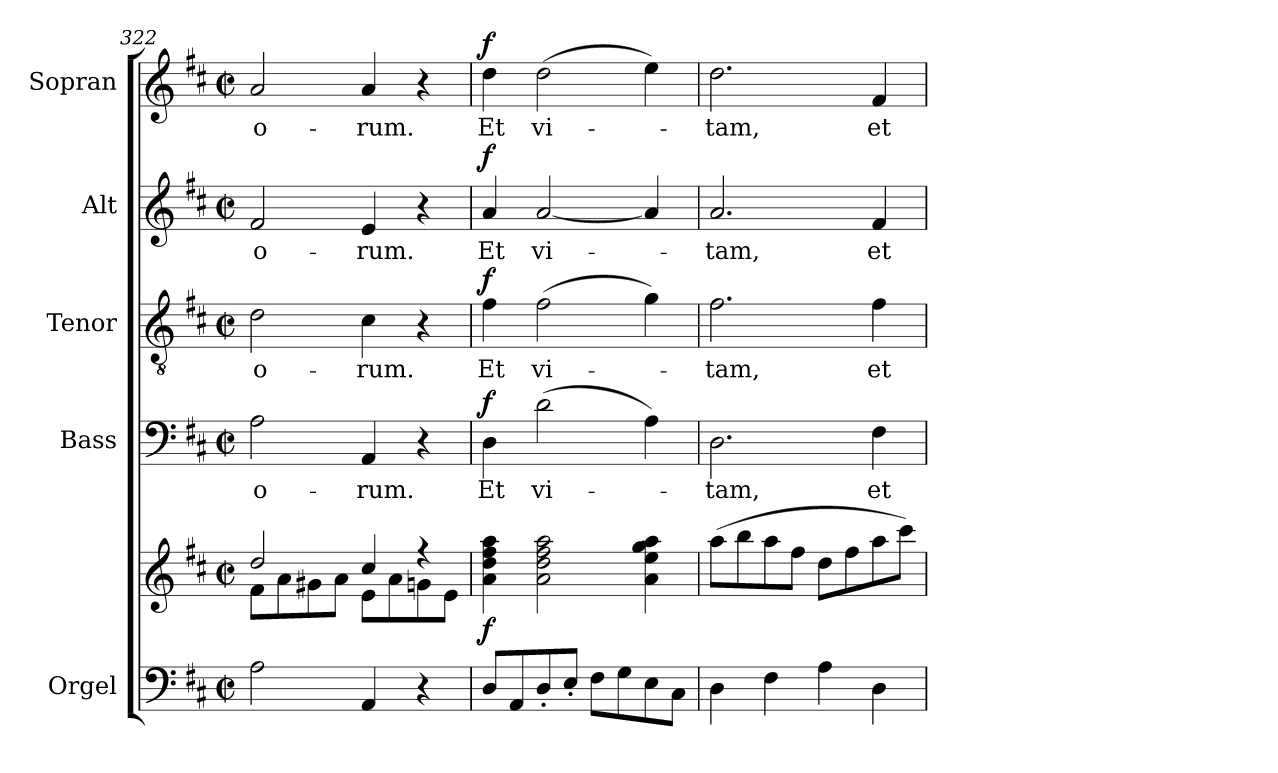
**kern	**kern	**dynam	**kern	**text	**dynam	**kern	**text	**dynam	**kern	**text	**dynam	**kern	**text	**dynam
*part5	*part5	*part5	*part4	*part4	*part4	*part3	*part3	*part3	*part2	*part2	*part2	*part1	*part1	*part1
*staff6	*staff5	*staff5/6	*staff4	*staff4	*staff4	*staff3	*staff3	*staff3	*staff2	*staff2	*staff2	*staff1	*staff1	*staff1
*I"Orgel	*	*	*I"Bass	*	*	*I"Tenor	*	*	*I"Alt	*	*	*I"Sopran	*	*
*I'Org.	*	*	*I'B.	*	*	*I'T.	*	*	*I'A.	*	*	*I'S.	*	*
*clefF4	*clefG2	*	*clefF4	*	*	*clefGv2	*	*	*clefG2	*	*	*clefG2	*	*
*k[f#c#]	*k[f#c#]	*	*k[f#c#]	*	*	*k[f#c#]	*	*	*k[f#c#]	*	*	*k[f#c#]	*	*
*D:	*D:	*	*D:	*	*	*D:	*	*	*D:	*	*	*D:	*	*
*M2/2	*M2/2	*	*M2/2	*	*	*M2/2	*	*	*M2/2	*	*	*M2/2	*	*
*met(c|)	*met(c|)	*	*met(c|)	*	*	*met(c|)	*	*	*met(c|)	*	*	*met(c|)	*	*
=322	=322	=322	=322	=322	=322	=322	=322	=322	=322	=322	=322	=322	=322	=322
*	*^	*	*	*	*	*	*	*	*	*	*	*	*	*
!	!	!	!	!	!LO:LY:b	!	!	!LO:LY:b	!	!	!LO:LY:b	!	!	!LO:LY:b	!
2A\	2dd/	8f#\L	.	2A\	-o-	.	2d\	-o-	.	2f#/	-o-	.	2a/	-o-	.
.	.	8a\	.	.	.	.	.	.	.	.	.	.	.	.	.
.	.	8g#X\	.	.	.	.	.	.	.	.	.	.	.	.	.
.	.	8a\J	.	.	.	.	.	.	.	.	.	.	.	.	.
!	!	!	!	!	!LO:LY:b	!	!	!LO:LY:b	!	!	!LO:LY:b	!	!	!LO:LY:b	!
4AA/	4cc#/	8e\L	.	4AA/	-rum.	.	4c#\	-rum.	.	4e/	-rum.	.	4a/	-rum.	.
.	.	8a\	.	.	.	.	.	.	.	.	.	.	.	.	.
4r	4ree	8gn\	.	4r	.	.	4r	.	.	4r	.	.	4r	.	.
.	.	8e\J	.	.	.	.	.	.	.	.	.	.	.	.	.
=323	=323	=323	=323	=323	=323	=323	=323	=323	=323	=323	=323	=323	=323	=323	=323
!	!	!	!LO:DY:b	!	!LO:LY:b	!LO:DY:a	!	!LO:LY:b	!LO:DY:a	!	!LO:LY:b	!LO:DY:a	!	!LO:LY:b	!LO:DY:a
*	*v	*v	*	*	*	*	*	*	*	*	*	*	*	*	*
8D/L	4a\ 4dd\ 4ff#\ 4aa\	f	4D\	Et	f	4f#\	Et	f	4a/	Et	f	4dd\	Et	f
8AA/	.	.	.	.	.	.	.	.	.	.	.	.	.	.
!	!	!	!	!LO:LY:b	!	!	!LO:LY:b	!	!	!LO:LY:b	!	!	!LO:LY:b	!
8D'</	2a\ 2dd\ 2ff#\ 2aa\	.	(>2d\	vi-	.	(>2f#\	vi-	.	[2a/	vi-	.	(>2dd\	vi-	.
8E'</J	.	.	.	.	.	.	.	.	.	.	.	.	.	.
8F#\L	.	.	.	.	.	.	.	.	.	.	.	.	.	.
8G\	.	.	.	.	.	.	.	.	.	.	.	.	.	.
8E\	4a\ 4ee\ 4gg\ 4aa\	.	4A\)	.	.	4g\)	.	.	4a/]	.	.	4ee\)	.	.
8C#\J	.	.	.	.	.	.	.	.	.	.	.	.	.	.
=324	=324	=324	=324	=324	=324	=324	=324	=324	=324	=324	=324	=324	=324	=324
!	!	!	!	!LO:LY:b	!	!	!LO:LY:b	!	!	!LO:LY:b	!	!	!LO:LY:b	!
4D\	(>8aa\L	.	2.D\	-tam,	.	2.f#\	-tam,	.	2.a/	-tam,	.	2.dd\	-tam,	.
.	8bb\	.	.	.	.	.	.	.	.	.	.	.	.	.
4F#\	8aa\	.	.	.	.	.	.	.	.	.	.	.	.	.
.	8ff#\J	.	.	.	.	.	.	.	.	.	.	.	.	.
4A\	8dd\L	.	.	.	.	.	.	.	.	.	.	.	.	.
.	8ff#\	.	.	.	.	.	.	.	.	.	.	.	.	.
!	!	!	!	!LO:LY:b	!	!	!LO:LY:b	!	!	!LO:LY:b	!	!	!LO:LY:b	!
4D\	8aa\	.	4F#\	et	.	4f#\	et	.	4f#/	et	.	4f#/	et	.
.	8ccc#\J)	.	.	.	.	.	.	.	.	.	.	.	.	.
=	=	=	=	=	=	=	=	=	=	=	=	=	=	=
*-	*-	*-	*-	*-	*-	*-	*-	*-	*-	*-	*-	*-	*-	*-
